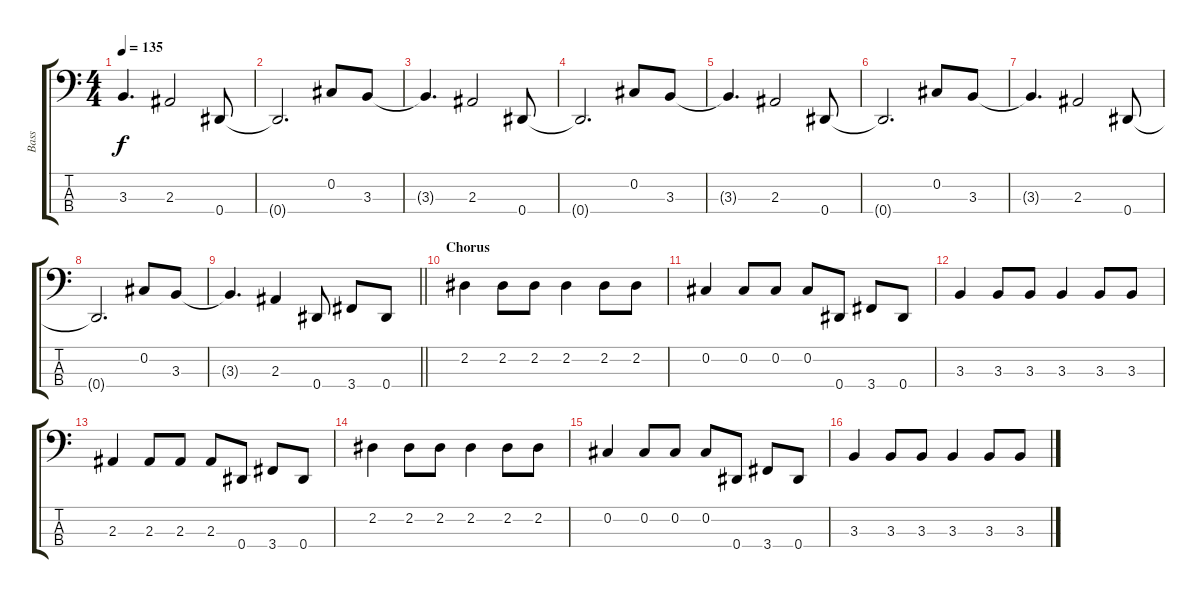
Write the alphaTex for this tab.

\track ("Bass" "Bass") {instrument electricbassfinger}
\staff {score tabs}
\tuning (Gb2 Db2 Ab1 Eb1) {hide}
\ts (4 4)
\tempo 135
\clef f4
\ks c
3.3{t}.4{d dy f} 2.3.2 0.4.8 |
0.4{t}.2{d} 0.2.8 3.3.8 |
3.3{t}.4{d} 2.3.2 0.4.8 |
0.4{t}.2{d} 0.2.8 3.3.8 |
3.3{t}.4{d} 2.3.2 0.4.8 |
0.4{t}.2{d} 0.2.8 3.3.8 |
3.3{t}.4{d} 2.3.2 0.4.8 |
0.4{t}.2{d} 0.2.8 3.3.8 |
\barLineRight lightlight
3.3{t}.4{d} 2.3.4 0.4.8 3.4.8 0.4.8 |
\section ("" "Chorus")
2.2.4 2.2.8 2.2.8 2.2.4 2.2.8 2.2.8 |
0.2.4 0.2.8 0.2.8 0.2.8 0.4.8 3.4.8 0.4.8 |
3.3.4 3.3.8 3.3.8 3.3.4 3.3.8 3.3.8 |
2.3.4 2.3.8 2.3.8 2.3.8 0.4.8 3.4.8 0.4.8 |
2.2.4 2.2.8 2.2.8 2.2.4 2.2.8 2.2.8 |
0.2.4 0.2.8 0.2.8 0.2.8 0.4.8 3.4.8 0.4.8 |
3.3.4 3.3.8 3.3.8 3.3.4 3.3.8 3.3.8
